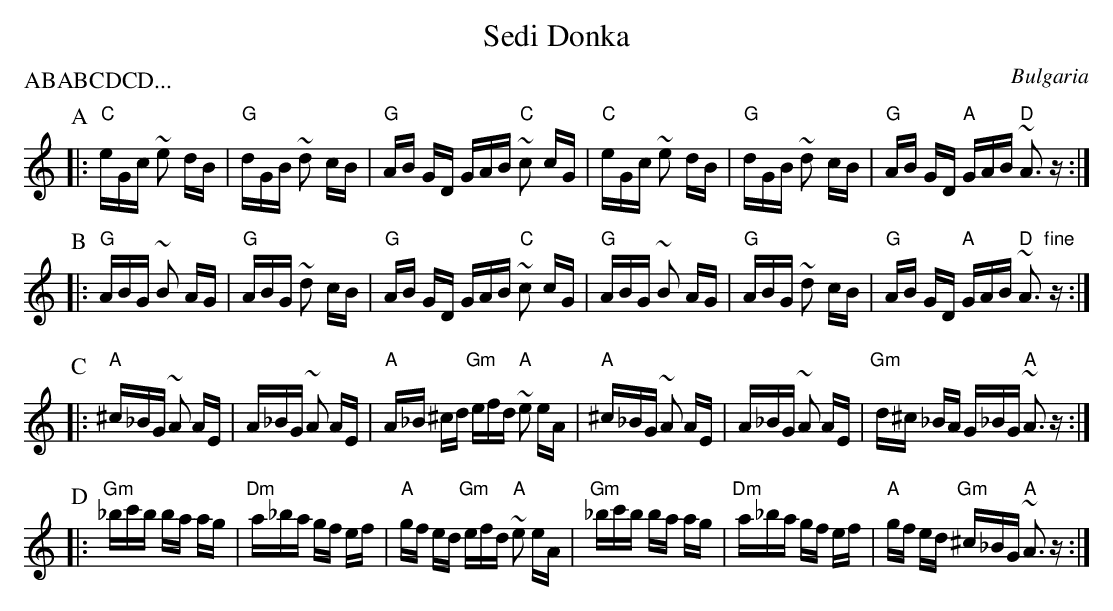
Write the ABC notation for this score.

X:1
T:Sedi Donka
O:Bulgaria
M:7.7.11/16
L:1/16
P:ABABCDCD...
K:C
P:A
|: "C"eGc ~e2 dB | "G"dGB ~d2 cB | "G"AB GD GAB "C"~c2 cG \
|  "C"eGc ~e2 dB | "G"dGB ~d2 cB | "G"AB GD "A"GAB "D"~A3z :|
P:B
|: "G"ABG ~B2 AG | "G"ABG ~d2 cB | "G"AB GD GAB "C"~c2 cG \
|  "G"ABG ~B2 AG | "G"ABG ~d2 cB | "G"AB GD "A"GAB "D"~A3 "fine"z :|
P:C
|: "A"^c_BG ~A2 AE |  A_BG ~A2 AE | "A"A_B ^cd "Gm"efd "A"~e2 eA \
|  "A"^c_BG ~A2 AE |  A_BG ~A2 AE | "Gm"d^c _BA G_BG "A"~A3z :|
P:D
|: "Gm"_bc'b ba ag | "Dm"a_ba gf ef | "A"gf ed "Gm"efd "A"~e2 eA \
|  "Gm"_bc'b ba ag | "Dm"a_ba gf ef | "A"gf ed "Gm"^c_BG "A"~A3z :|
